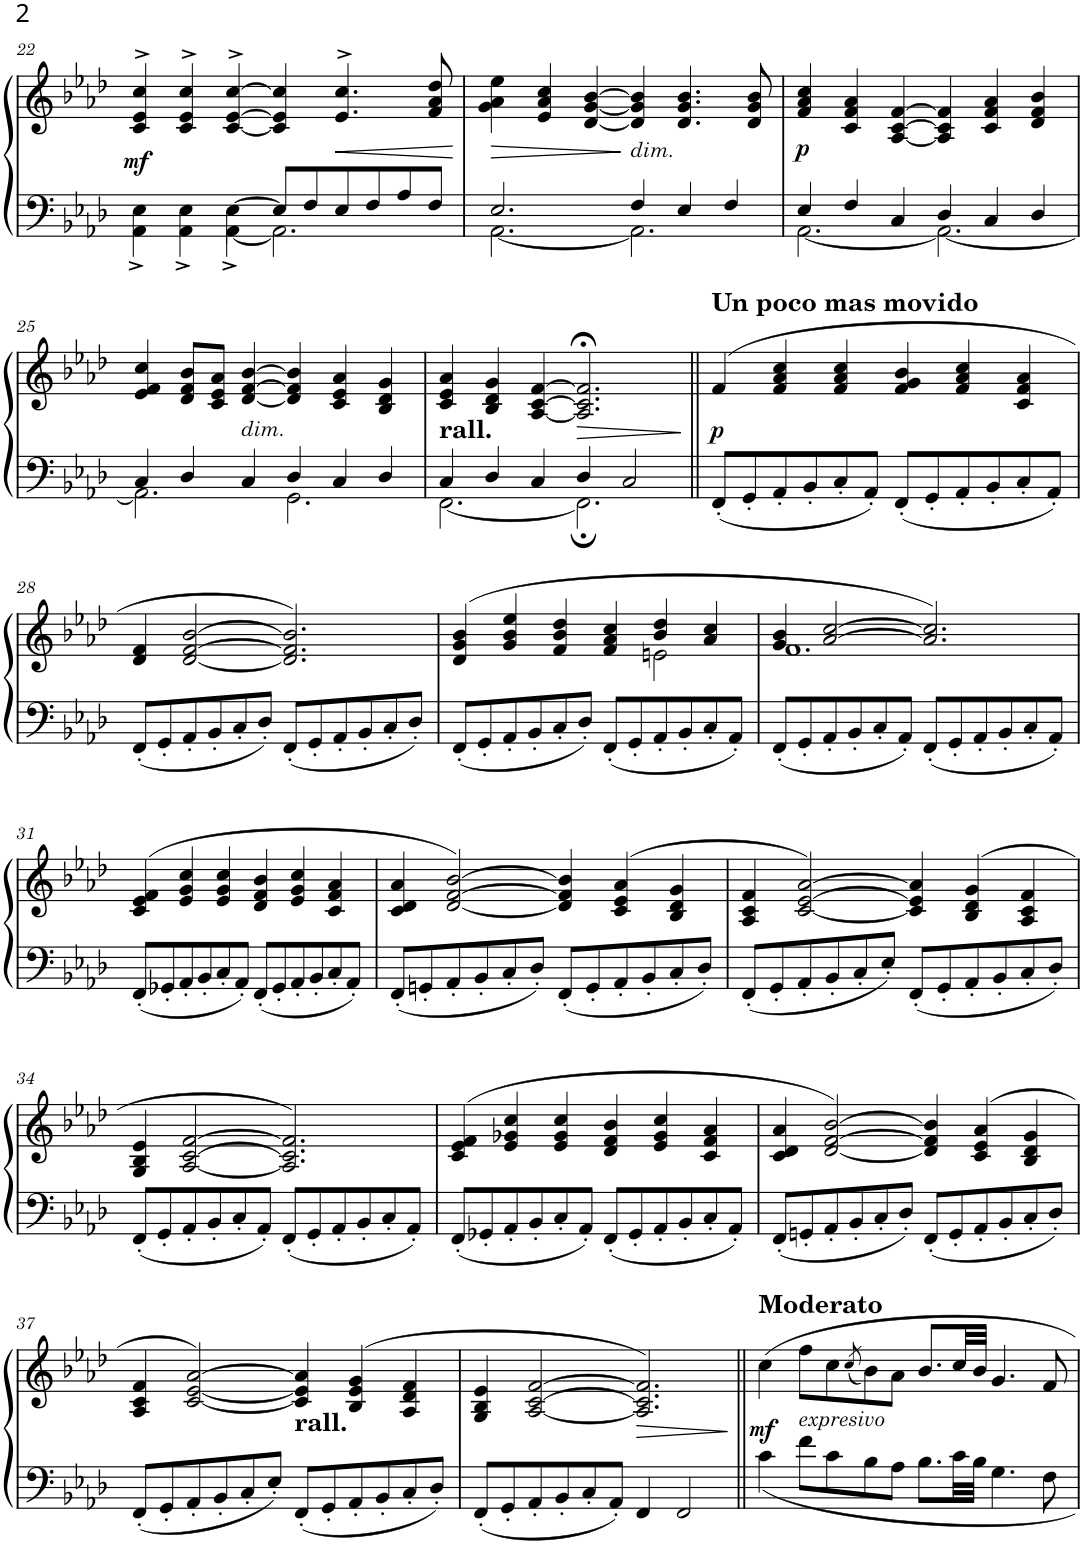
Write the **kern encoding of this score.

**kern	**kern	**dynam
*part1	*part1	*part1
*staff2	*staff1	*staff1/2
*I"Piano	*	*
*I'Piano	*	*
!!LO:PB:g=z
*clefF4	*clefG2	*
*k[b-e-a-d-]	*k[b-e-a-d-]	*
*M6/4	*M6/4	*
=22	=22	=22
*^	*	*
!	!	!	!LO:DY:b
4AA-\^< 4E-\^<	2ryy	4c/^> 4e-/^> 4cc/^>	mf
4AA-\^< 4E-\^<	.	4c/^> 4e-/^> 4cc/^>	.
[>4E-\	[<4AA-^<\	[4c/^> [>4e-/^> [4cc/^>	.
8E-/L]	2.AA-\]	4c/] 4e-/] 4cc/]	.
8F/	.	.	.
!	!	!	!LO:HP:b
8E-/	.	4.e-/^> 4.cc/^>	<
8F/	.	.	.
8A-/	.	.	.
8F/J	.	8f/ 8a-/ 8dd-/	.
*v	*v	*	*
.	.	[
=23	=23	=23
*^	*	*
!	!	!	!LO:HP:b
2.E-/	[2.AA-\	4g\ 4a-\ 4ee-\	>
.	.	4e-/ 4a-/ 4cc/	.
.	.	[4d-/ [4g/ [4b-/	.
!	!	!LO:TX:b:i:t=dim.	!
4F/	2.AA-\]	4d-/] 4g/] 4b-/]	]
4E-/	.	4.d-/ 4.g/ 4.b-/	.
4F/	.	.	.
.	.	8d-/ 8g/ 8b-/	.
=24	=24	=24	=24
!	!	!	!LO:DY:b
4E-/	[2.AA-\	4f/ 4a-/ 4cc/	p
4F/	.	4c/ 4f/ 4a-/	.
4C/	.	[4A-/ [>4c/ [4f/	.
4D-/	2.AA-\_	4A-/] 4c/] 4f/]	.
4C/	.	4c/ 4f/ 4a-/	.
4D-/	.	4d-/ 4f/ 4b-/	.
!!LO:LB:g=z
=25	=25	=25	=25
4C/	2.AA-\]	4e-/ 4f/ 4cc/	.
4D-/	.	8d-/ 8f/ 8b-/L	.
.	.	8c/ 8e-/ 8a-/J	.
!	!	!LO:TX:b:i:t=dim.	!
4C/	.	[4d-/ [>4f/ [4b-/	.
4D-/	2.GG\	4d-/] 4f/] 4b-/]	.
4C/	.	4c/ 4e-/ 4a-/	.
4D-/	.	4B-/ 4d-/ 4g/	.
=26	=26	=26	=26
!	!	!LO:TX:b:t=rall.	!
4C/	[2.FF\	4c/ 4e-/ 4a-/	.
4D-/	.	4B-/ 4d-/ 4g/	.
4C/	.	[4A-/ [>4c/ [4f/	.
!	!	!	!LO:HP:b
4D-/	2.FF;\]	2.A-/];< 2.c/];< 2.f/];<	>
2C/	.	.	.
*v	*v	*	*
.	.	]
=27||	=27||	=27||
!	!LO:TX:a:B:t=Un poco mas movido	!
!	!	!LO:DY:b
8FF'/L	(>4f/	p
8GG'/	.	.
8AA-'/	4f/ 4a-/ 4cc/	.
8BB-'/	.	.
8C'/	4f/ 4a-/ 4cc/	.
8AA-'/J	.	.
8FF'/L	4f/ 4g/ 4b-/	.
8GG'/	.	.
8AA-'/	4f/ 4a-/ 4cc/	.
8BB-'/	.	.
8C'/	4c/ 4f/ 4a-/	.
8AA-'/J	.	.
!!LO:LB:g=z
=28	=28	=28
8FF'/L	4d-/ 4f/	.
8GG'/	.	.
8AA-'/	[2d-/ [>2f/ [2b-/	.
8BB-'/	.	.
8C'/	.	.
8D-'/J	.	.
8FF'/L	2.d-/] 2.f/] 2.b-/])	.
8GG'/	.	.
8AA-'/	.	.
8BB-'/	.	.
8C'/	.	.
8D-'/J	.	.
=29	=29	=29
*	*^	*
8FF'/L	(4d-/ 4g/ 4b-/	1ryy	.
8GG'/	.	.	.
8AA-'/	4g/ 4b-/ 4ee-/	.	.
8BB-'/	.	.	.
8C'/	4f/ 4b-/ 4dd-/	.	.
8D-'/J	.	.	.
8FF'/L	4f/ 4a-/ 4cc/	.	.
8GG'/	.	.	.
8AA-'/	4b-/ 4dd-/	2en\	.
8BB-'/	.	.	.
8C'/	4a-/ 4cc/	.	.
8AA-'/J	.	.	.
=30	=30	=30	=30
8FF'/L	4g/ 4b-/	1.f	.
8GG'/	.	.	.
8AA-'/	[>2a-/ [2cc/	.	.
8BB-'/	.	.	.
8C'/	.	.	.
8AA-'/J	.	.	.
8FF'/L	2.a-/] 2.cc/])	.	.
8GG'/	.	.	.
8AA-'/	.	.	.
8BB-'/	.	.	.
8C'/	.	.	.
8AA-'/J	.	.	.
*	*v	*v	*
!!LO:LB:g=z
=31	=31	=31
8FF'/L	(>4c/ 4e-/ 4f/	.
8GG-X'/	.	.
8AA-'/	4e-/ 4g/ 4cc/	.
8BB-'/	.	.
8C'/	4e-/ 4g/ 4cc/	.
8AA-'/J	.	.
8FF'/L	4d-/ 4f/ 4b-/	.
8GG-'/	.	.
8AA-'/	4e-/ 4g/ 4cc/	.
8BB-'/	.	.
8C'/	4c/ 4f/ 4a-/	.
8AA-'/J	.	.
=32	=32	=32
8FF'/L	4c/ 4d-/ 4a-/	.
8GGn'/	.	.
8AA-'/	[2d-/ [>2f/ [2b-/)	.
8BB-'/	.	.
8C'/	.	.
8D-'/J	.	.
8FF'/L	4d-/] 4f/] 4b-/]	.
8GG'/	.	.
8AA-'/	(>4c/ 4e-/ 4a-/	.
8BB-'/	.	.
8C'/	4B-/ 4d-/ 4g/	.
8D-'/J	.	.
=33	=33	=33
8FF'/L	4A-/ 4c/ 4f/	.
8GG'/	.	.
8AA-'/	[2c/ [>2e-/ [2a-/)	.
8BB-'/	.	.
8C'/	.	.
8E-'/J	.	.
8FF'/L	4c/] 4e-/] 4a-/]	.
8GG'/	.	.
8AA-'/	(>4B-/ 4d-/ 4g/	.
8BB-'/	.	.
8C'/	4A-/ 4c/ 4f/	.
8D-'/J	.	.
!!LO:LB:g=z
=34	=34	=34
8FF'/L	4G/ 4B-/ 4e-/	.
8GG'/	.	.
8AA-'/	[2A-/ [>2c/ [2f/	.
8BB-'/	.	.
8C'/	.	.
8AA-'/J	.	.
8FF'/L	2.A-/] 2.c/] 2.f/])	.
8GG'/	.	.
8AA-'/	.	.
8BB-'/	.	.
8C'/	.	.
8AA-'/J	.	.
=35	=35	=35
8FF'/L	(>4c/ 4e-/ 4f/	.
8GG-X'/	.	.
8AA-'/	4e-/ 4g-X/ 4cc/	.
8BB-'/	.	.
8C'/	4e-/ 4g-/ 4cc/	.
8AA-'/J	.	.
8FF'/L	4d-/ 4f/ 4b-/	.
8GG-'/	.	.
8AA-'/	4e-/ 4g-/ 4cc/	.
8BB-'/	.	.
8C'/	4c/ 4f/ 4a-/	.
8AA-'/J	.	.
=36	=36	=36
8FF'/L	4c/ 4d-/ 4a-/	.
8GGn'/	.	.
8AA-'/	[2d-/ [>2f/ [2b-/)	.
8BB-'/	.	.
8C'/	.	.
8D-'/J	.	.
8FF'/L	4d-/] 4f/] 4b-/]	.
8GG'/	.	.
8AA-'/	(>4c/ 4e-/ 4a-/	.
8BB-'/	.	.
8C'/	4B-/ 4d-/ 4g/	.
8D-'/J	.	.
!!LO:LB:g=z
=37	=37	=37
8FF'/L	4A-/ 4c/ 4f/	.
8GG'/	.	.
8AA-'/	[2c/ [2e-/ [2a-/)	.
8BB-'/	.	.
8C'/	.	.
8E-'/J	.	.
!	!LO:TX:b:t=rall.	!
8FF'/L	4c/] 4e-/] 4a-/]	.
8GG'/	.	.
8AA-'/	(>4B-/ 4e-/ 4g/	.
8BB-'/	.	.
8C'/	4A-/ 4d-/ 4f/	.
8D-'/J	.	.
=38	=38	=38
8FF'/L	4G/ 4B-/ 4e-/	.
8GG'/	.	.
8AA-'/	[2A-/ [>2c/ [2f/	.
8BB-'/	.	.
8C'/	.	.
8AA-'/J	.	.
!	!	!LO:HP:b
4FF/	2.A-/] 2.c/] 2.f/])	>
2FF/	.	.
.	.	]
=39||	=39||	=39||
!	!LO:TX:a:B:t=Moderato	!
!	!	!LO:DY:b
4c\	4cc\	mf
!	!LO:TX:b:i:t=expresivo	!
8f\L	8ff\L	.
8c\	8cc\	.
.	(8qcc/	.
8B-\	8b-\)	.
8A-\J	8a-\J	.
8.B-\L	8.b-/L	.
32c\LL	32cc/LL	.
32B-\JJJ	32b-/JJJ	.
4.G\	4.g/	.
8F\	8f/	.
=	=	=
*-	*-	*-
